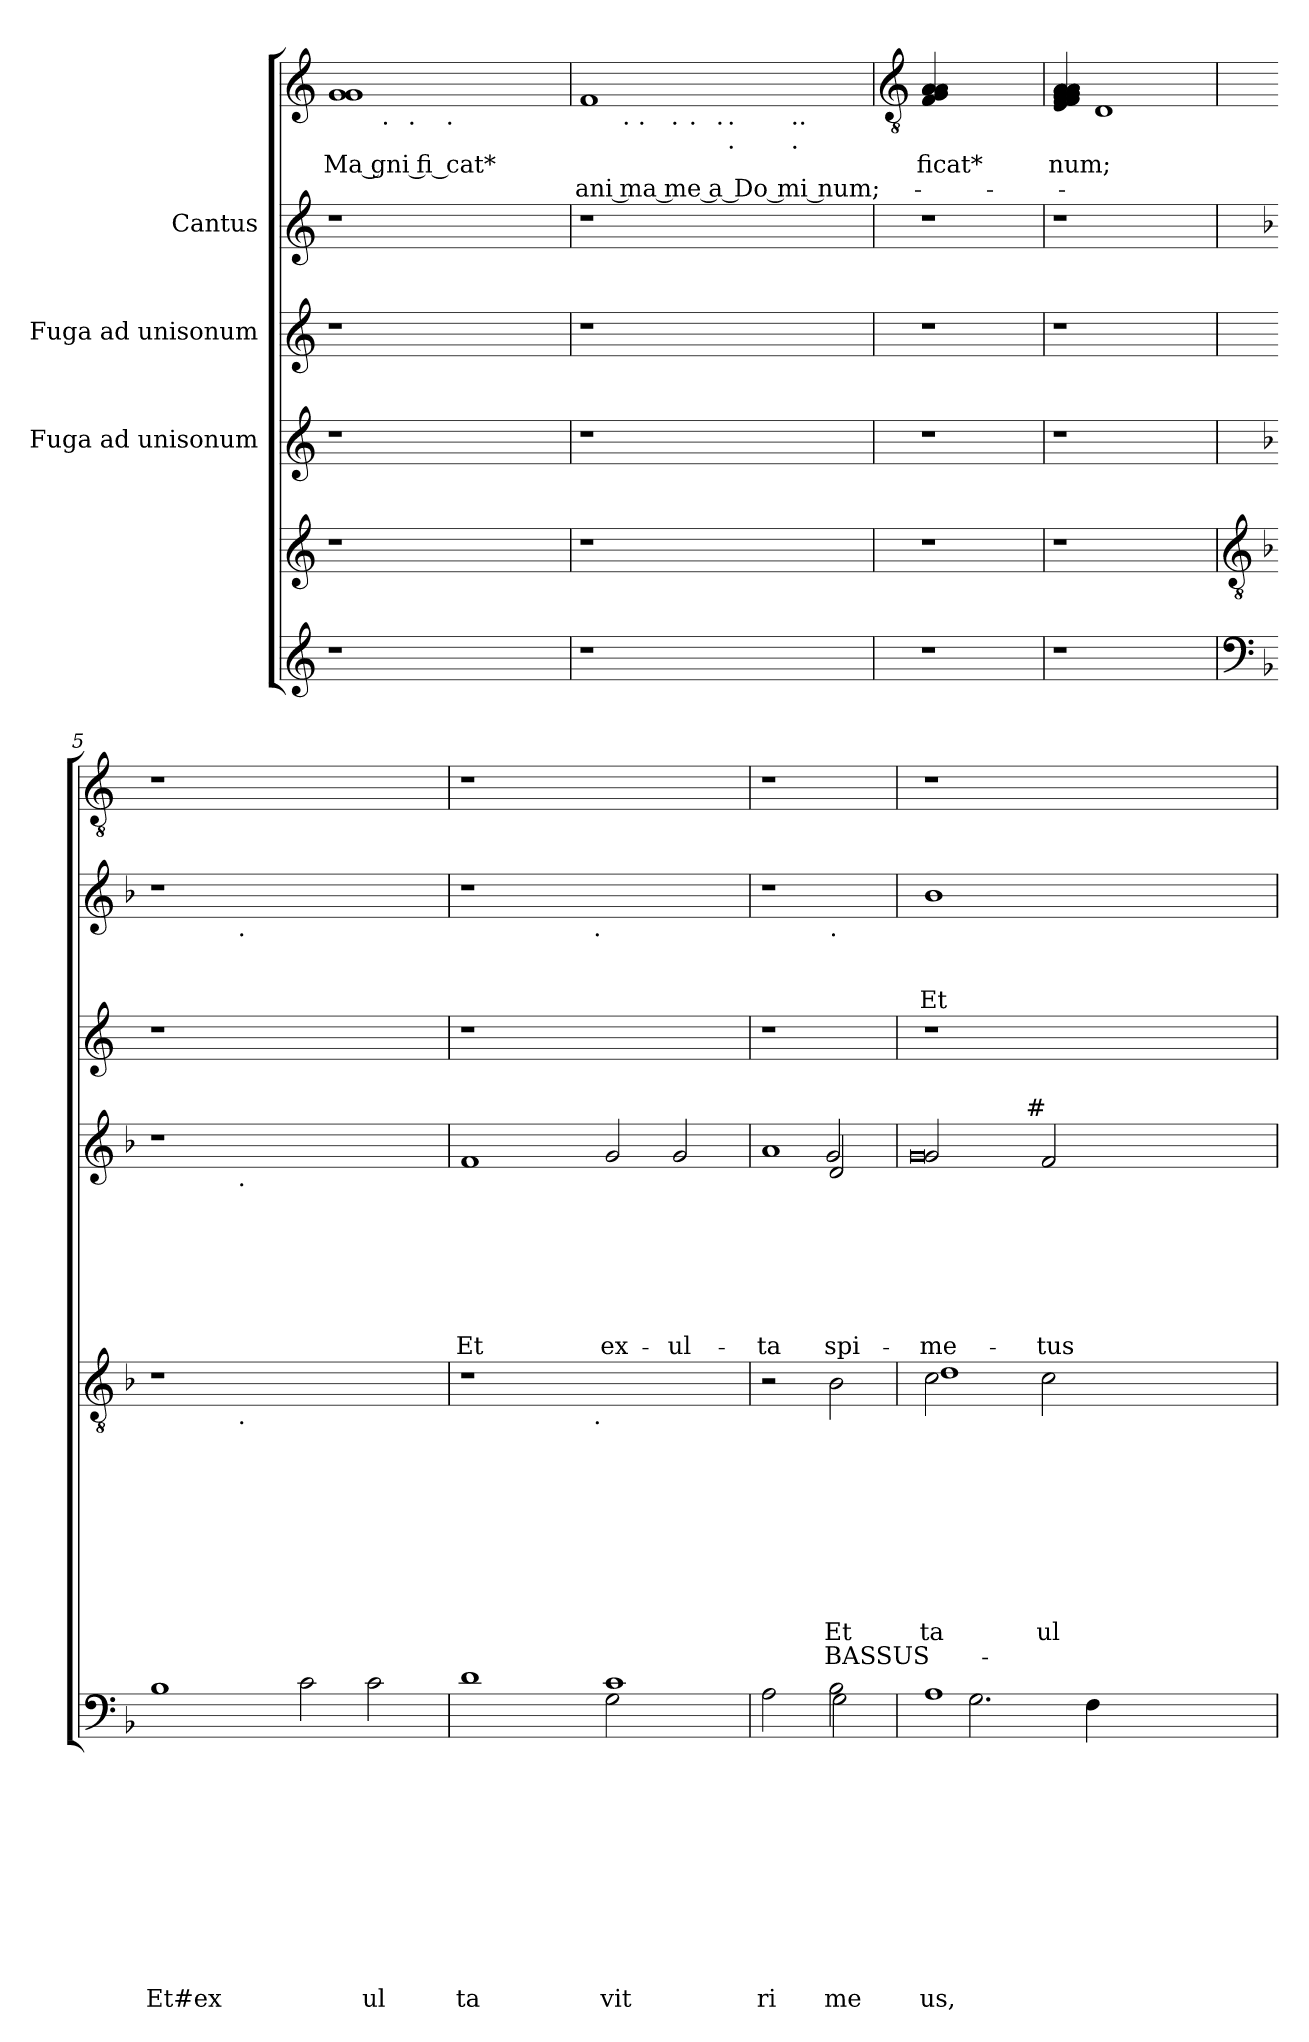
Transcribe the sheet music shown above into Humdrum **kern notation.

**kern	**text	**text	**text	**text	**text	**text	**text	**text	**text	**text	**text	**kern	**text	**text	**text	**text	**text	**text	**text	**text	**text	**text	**kern	**text	**text	**text	**text	**text	**text	**text	**kern	**kern	**text	**text	**text	**kern	**text	**text
*part6	*part6	*part6	*part6	*part6	*part6	*part6	*part6	*part6	*part6	*part6	*part6	*part5	*part5	*part5	*part5	*part5	*part5	*part5	*part5	*part5	*part5	*part5	*part4	*part4	*part4	*part4	*part4	*part4	*part4	*part4	*part3	*part2	*part2	*part2	*part2	*part1	*part1	*part1
*staff6	*staff6	*staff6	*staff6	*staff6	*staff6	*staff6	*staff6	*staff6	*staff6	*staff6	*staff6	*staff5	*staff5	*staff5	*staff5	*staff5	*staff5	*staff5	*staff5	*staff5	*staff5	*staff5	*staff4	*staff4	*staff4	*staff4	*staff4	*staff4	*staff4	*staff4	*staff3	*staff2	*staff2	*staff2	*staff2	*staff1	*staff1	*staff1
*	*	*	*	*	*	*	*	*	*	*	*	*	*	*	*	*	*	*	*	*	*	*	*I"Fuga ad unisonum	*	*	*	*	*	*	*	*I"Fuga ad unisonum	*I"Cantus	*	*	*	*	*	*
!!LO:PB:g=z
*clefG2	*	*	*	*	*	*	*	*	*	*	*	*clefG2	*	*	*	*	*	*	*	*	*	*	*clefG2	*	*	*	*	*	*	*	*clefG2	*clefG2	*	*	*	*clefG2	*	*
*k[]	*	*	*	*	*	*	*	*	*	*	*	*k[]	*	*	*	*	*	*	*	*	*	*	*k[]	*	*	*	*	*	*	*	*k[]	*k[]	*	*	*	*k[]	*	*
*C:	*	*	*	*	*	*	*	*	*	*	*	*C:	*	*	*	*	*	*	*	*	*	*	*C:	*	*	*	*	*	*	*	*C:	*C:	*	*	*	*C:	*	*
=1	=1	=1	=1	=1	=1	=1	=1	=1	=1	=1	=1	=1	=1	=1	=1	=1	=1	=1	=1	=1	=1	=1	=1	=1	=1	=1	=1	=1	=1	=1	=1	=1	=1	=1	=1	=1	=1	=1
!	!	!	!	!	!	!	!	!	!	!	!	!	!	!	!	!	!	!	!	!	!	!	!	!	!	!	!	!	!	!	!	!	!	!	!	!LO:N:n=1:head=open	!	!
!	!	!	!	!	!	!	!	!	!	!	!	!	!	!	!	!	!	!	!	!	!	!	!	!	!	!	!	!	!	!	!	!	!	!	!	!LO:N:n=2:head=open	!LO:LY:b:rj	!
*	*	*	*	*	*	*	*	*	*	*	*	*	*	*	*	*	*	*	*	*	*	*	*	*	*	*	*	*	*	*	*	*	*	*	*	*^	*	*
*	*	*	*	*	*	*	*	*	*	*	*	*	*	*	*	*	*	*	*	*	*	*	*	*	*	*	*	*	*	*	*	*	*	*	*	*	*^	*	*
*	*	*	*	*	*	*	*	*	*	*	*	*	*	*	*	*	*	*	*	*	*	*	*	*	*	*	*	*	*	*	*	*	*	*	*	*	*	*^	*	*
1r	.	.	.	.	.	.	.	.	.	.	.	1r	.	.	.	.	.	.	.	.	.	.	1r	.	.	.	.	.	.	.	1r	1r	.	.	.	1g 1g	8ryy	4ryy	4ryy	Ma gni fi cat*	.
.	.	.	.	.	.	.	.	.	.	.	.	.	.	.	.	.	.	.	.	.	.	.	.	.	.	.	.	.	.	.	.	.	.	.	.	.	16ryy	.	.	.	.
.	.	.	.	.	.	.	.	.	.	.	.	.	.	.	.	.	.	.	.	.	.	.	.	.	.	.	.	.	.	.	.	.	.	.	.	.	64ryy	.	.	.	.
!	!	!	!	!	!	!	!	!	!	!	!	!	!	!	!	!	!	!	!	!	!	!	!	!	!	!	!	!	!	!	!	!	!	!	!	!	!LO:TX:b:t=.	!	!	!	!
.	.	.	.	.	.	.	.	.	.	.	.	.	.	.	.	.	.	.	.	.	.	.	.	.	.	.	.	.	.	.	.	.	.	.	.	.	2ryy	.	.	.	.
.	.	.	.	.	.	.	.	.	.	.	.	.	.	.	.	.	.	.	.	.	.	.	.	.	.	.	.	.	.	.	.	.	.	.	.	.	.	32ryy	8ryy	.	.
!	!	!	!	!	!	!	!	!	!	!	!	!	!	!	!	!	!	!	!	!	!	!	!	!	!	!	!	!	!	!	!	!	!	!	!	!	!	!LO:TX:b:t=.	!	!	!
.	.	.	.	.	.	.	.	.	.	.	.	.	.	.	.	.	.	.	.	.	.	.	.	.	.	.	.	.	.	.	.	.	.	.	.	.	.	2ryy	.	.	.
.	.	.	.	.	.	.	.	.	.	.	.	.	.	.	.	.	.	.	.	.	.	.	.	.	.	.	.	.	.	.	.	.	.	.	.	.	.	.	32.ryy	.	.
!	!	!	!	!	!	!	!	!	!	!	!	!	!	!	!	!	!	!	!	!	!	!	!	!	!	!	!	!	!	!	!	!	!	!	!	!	!	!	!LO:TX:b:t=.	!	!
.	.	.	.	.	.	.	.	.	.	.	.	.	.	.	.	.	.	.	.	.	.	.	.	.	.	.	.	.	.	.	.	.	.	.	.	.	.	.	2ryy	.	.
.	.	.	.	.	.	.	.	.	.	.	.	.	.	.	.	.	.	.	.	.	.	.	.	.	.	.	.	.	.	.	.	.	.	.	.	.	4ryy	.	.	.	.
.	.	.	.	.	.	.	.	.	.	.	.	.	.	.	.	.	.	.	.	.	.	.	.	.	.	.	.	.	.	.	.	.	.	.	.	.	.	8..ryy	.	.	.
.	.	.	.	.	.	.	.	.	.	.	.	.	.	.	.	.	.	.	.	.	.	.	.	.	.	.	.	.	.	.	.	.	.	.	.	.	.	.	16ryy	.	.
.	.	.	.	.	.	.	.	.	.	.	.	.	.	.	.	.	.	.	.	.	.	.	.	.	.	.	.	.	.	.	.	.	.	.	.	.	32.ryy	.	.	.	.
.	.	.	.	.	.	.	.	.	.	.	.	.	.	.	.	.	.	.	.	.	.	.	.	.	.	.	.	.	.	.	.	.	.	.	.	.	.	.	64ryy	.	.
!!LO:LB:g=z
=2	=2	=2	=2	=2	=2	=2	=2	=2	=2	=2	=2	=2	=2	=2	=2	=2	=2	=2	=2	=2	=2	=2	=2	=2	=2	=2	=2	=2	=2	=2	=2	=2	=2	=2	=2	=2	=2	=2	=2	=2	=2
!	!	!	!	!	!	!	!	!	!	!	!	!	!	!	!	!	!	!	!	!	!	!	!	!	!	!	!	!	!	!	!	!	!	!	!	!LO:N:head=open	!	!	!	!LO:LY:b	!LO:LY:b
*	*	*	*	*	*	*	*	*	*	*	*	*	*	*	*	*	*	*	*	*	*	*	*	*	*	*	*	*	*	*	*	*	*	*	*	*^	*^	*^	*^	*	*
*	*	*	*	*	*	*	*	*	*	*	*	*	*	*	*	*	*	*	*	*	*	*	*	*	*	*	*	*	*	*	*	*	*	*	*	*	*	*	*	*^	*	*	*	*	*
1r	.	.	.	.	.	.	.	.	.	.	.	1r	.	.	.	.	.	.	.	.	.	.	1r	.	.	.	.	.	.	.	1r	1r	.	.	.	1f	8ryy	8ryy	4ryy	4.ryy	2ryy	2ryy	2ryy	2ryy	.	ani ma me a Do mi num;-
.	.	.	.	.	.	.	.	.	.	.	.	.	.	.	.	.	.	.	.	.	.	.	.	.	.	.	.	.	.	.	.	.	.	.	.	.	32.ryy	16ryy	.	.	.	.	.	.	.	.
!	!	!	!	!	!	!	!	!	!	!	!	!	!	!	!	!	!	!	!	!	!	!	!	!	!	!	!	!	!	!	!	!	!	!	!	!	!LO:TX:b:t=.	!	!	!	!	!	!	!	!	!
.	.	.	.	.	.	.	.	.	.	.	.	.	.	.	.	.	.	.	.	.	.	.	.	.	.	.	.	.	.	.	.	.	.	.	.	.	2ryy	.	.	.	.	.	.	.	.	.
.	.	.	.	.	.	.	.	.	.	.	.	.	.	.	.	.	.	.	.	.	.	.	.	.	.	.	.	.	.	.	.	.	.	.	.	.	.	64ryy	.	.	.	.	.	.	.	.
!	!	!	!	!	!	!	!	!	!	!	!	!	!	!	!	!	!	!	!	!	!	!	!	!	!	!	!	!	!	!	!	!	!	!	!	!	!	!LO:TX:b:t=.	!	!	!	!	!	!	!	!
.	.	.	.	.	.	.	.	.	.	.	.	.	.	.	.	.	.	.	.	.	.	.	.	.	.	.	.	.	.	.	.	.	.	.	.	.	.	2ryy	.	.	.	.	.	.	.	.
.	.	.	.	.	.	.	.	.	.	.	.	.	.	.	.	.	.	.	.	.	.	.	.	.	.	.	.	.	.	.	.	.	.	.	.	.	.	.	16ryy	.	.	.	.	.	.	.
!	!	!	!	!	!	!	!	!	!	!	!	!	!	!	!	!	!	!	!	!	!	!	!	!	!	!	!	!	!	!	!	!	!	!	!	!	!	!	!LO:TX:b:t=.	!	!	!	!	!	!	!
.	.	.	.	.	.	.	.	.	.	.	.	.	.	.	.	.	.	.	.	.	.	.	.	.	.	.	.	.	.	.	.	.	.	.	.	.	.	.	2ryy	.	.	.	.	.	.	.
!	!	!	!	!	!	!	!	!	!	!	!	!	!	!	!	!	!	!	!	!	!	!	!	!	!	!	!	!	!	!	!	!	!	!	!	!	!	!	!	!LO:TX:b:t=.	!	!	!	!	!	!
.	.	.	.	.	.	.	.	.	.	.	.	.	.	.	.	.	.	.	.	.	.	.	.	.	.	.	.	.	.	.	.	.	.	.	.	.	.	.	.	2ryy	.	.	.	.	.	.
!	!	!	!	!	!	!	!	!	!	!	!	!	!	!	!	!	!	!	!	!	!	!	!	!	!	!	!	!	!	!	!	!	!	!	!	!	!	!	!	!	!LO:TX:b:t=.	!	!	!	!	!
.	.	.	.	.	.	.	.	.	.	.	.	.	.	.	.	.	.	.	.	.	.	.	.	.	.	.	.	.	.	.	.	.	.	.	.	.	.	.	.	.	2ryy	32ryy	4ryy	4ryy	.	.
!	!	!	!	!	!	!	!	!	!	!	!	!	!	!	!	!	!	!	!	!	!	!	!	!	!	!	!	!	!	!	!	!	!	!	!	!	!	!	!	!	!	!LO:TX:b:t=.	!	!	!	!
!	!	!	!	!	!	!	!	!	!	!	!	!	!	!	!	!	!	!	!	!	!	!	!	!	!	!	!	!	!	!	!	!	!	!	!	!	!	!	!	!	!	!LO:TX:b:t=.	!	!	!	!
.	.	.	.	.	.	.	.	.	.	.	.	.	.	.	.	.	.	.	.	.	.	.	.	.	.	.	.	.	.	.	.	.	.	.	.	.	.	.	.	.	.	4...ryy	.	.	.	.
.	.	.	.	.	.	.	.	.	.	.	.	.	.	.	.	.	.	.	.	.	.	.	.	.	.	.	.	.	.	.	.	.	.	.	.	.	4ryy	.	.	.	.	.	.	.	.	.
.	.	.	.	.	.	.	.	.	.	.	.	.	.	.	.	.	.	.	.	.	.	.	.	.	.	.	.	.	.	.	.	.	.	.	.	.	.	4ryy	.	.	.	.	.	.	.	.
.	.	.	.	.	.	.	.	.	.	.	.	.	.	.	.	.	.	.	.	.	.	.	.	.	.	.	.	.	.	.	.	.	.	.	.	.	.	.	.	.	.	.	64ryy	32ryy	.	.
!	!	!	!	!	!	!	!	!	!	!	!	!	!	!	!	!	!	!	!	!	!	!	!	!	!	!	!	!	!	!	!	!	!	!	!	!	!	!	!	!	!	!	!LO:TX:b:t=.	!	!	!
!	!	!	!	!	!	!	!	!	!	!	!	!	!	!	!	!	!	!	!	!	!	!	!	!	!	!	!	!	!	!	!	!	!	!	!	!	!	!	!	!	!	!	!LO:TX:b:t=.	!	!	!
.	.	.	.	.	.	.	.	.	.	.	.	.	.	.	.	.	.	.	.	.	.	.	.	.	.	.	.	.	.	.	.	.	.	.	.	.	.	.	.	.	.	.	8...ryy	.	.	.
!	!	!	!	!	!	!	!	!	!	!	!	!	!	!	!	!	!	!	!	!	!	!	!	!	!	!	!	!	!	!	!	!	!	!	!	!	!	!	!	!	!	!	!	!LO:TX:b:t=.	!	!
.	.	.	.	.	.	.	.	.	.	.	.	.	.	.	.	.	.	.	.	.	.	.	.	.	.	.	.	.	.	.	.	.	.	.	.	.	.	.	.	.	.	.	.	8..ryy	.	.
.	.	.	.	.	.	.	.	.	.	.	.	.	.	.	.	.	.	.	.	.	.	.	.	.	.	.	.	.	.	.	.	.	.	.	.	.	.	.	8.ryy	.	.	.	.	.	.	.
.	.	.	.	.	.	.	.	.	.	.	.	.	.	.	.	.	.	.	.	.	.	.	.	.	.	.	.	.	.	.	.	.	.	.	.	.	.	.	.	8ryy	.	.	.	.	.	.
.	.	.	.	.	.	.	.	.	.	.	.	.	.	.	.	.	.	.	.	.	.	.	.	.	.	.	.	.	.	.	.	.	.	.	.	.	16ryy	.	.	.	.	.	.	.	.	.
.	.	.	.	.	.	.	.	.	.	.	.	.	.	.	.	.	.	.	.	.	.	.	.	.	.	.	.	.	.	.	.	.	.	.	.	.	.	32.ryy	.	.	.	.	.	.	.	.
.	.	.	.	.	.	.	.	.	.	.	.	.	.	.	.	.	.	.	.	.	.	.	.	.	.	.	.	.	.	.	.	.	.	.	.	.	64ryy	.	.	.	.	.	.	.	.	.
*	*	*	*	*	*	*	*	*	*	*	*	*	*	*	*	*	*	*	*	*	*	*	*	*	*	*	*	*	*	*	*	*	*	*	*	*v	*v	*v	*v	*v	*v	*v	*v	*v	*	*
!!LO:LB:g=z
=3	=3	=3	=3	=3	=3	=3	=3	=3	=3	=3	=3	=3	=3	=3	=3	=3	=3	=3	=3	=3	=3	=3	=3	=3	=3	=3	=3	=3	=3	=3	=3	=3	=3	=3	=3	=3	=3	=3
*	*	*	*	*	*	*	*	*	*	*	*	*	*	*	*	*	*	*	*	*	*	*	*	*	*	*	*	*	*	*	*	*	*	*	*	*clefGv2	*	*
*	*	*	*	*	*	*	*	*	*	*	*	*	*	*	*	*	*	*	*	*	*	*	*	*	*	*	*	*	*	*	*	*	*	*	*	*^	*	*
*	*	*	*	*	*	*	*	*	*	*	*	*	*	*	*	*	*	*	*	*	*	*	*	*	*	*	*	*	*	*	*	*	*	*	*	*	*^	*	*
*	*	*	*	*	*	*	*	*	*	*	*	*	*	*	*	*	*	*	*	*	*	*	*	*	*	*	*	*	*	*	*	*	*	*	*	*	*	*^	*	*
*	*	*	*	*	*	*	*	*	*	*	*	*	*	*	*	*	*	*	*	*	*	*	*	*	*	*	*	*	*	*	*	*	*	*	*	*	*	*	*^	*	*
*	*	*	*	*	*	*	*	*	*	*	*	*	*	*	*	*	*	*	*	*	*	*	*	*	*	*	*	*	*	*	*	*	*	*	*	*	*	*	*	*^	*	*
*	*	*	*	*	*	*	*	*	*	*	*	*	*	*	*	*	*	*	*	*	*	*	*	*	*	*	*	*	*	*	*	*	*	*	*	*	*	*	*	*	*^	*	*
*	*	*	*	*	*	*	*	*	*	*	*	*	*	*	*	*	*	*	*	*	*	*	*	*	*	*	*	*	*	*	*	*	*	*	*	*	*	*	*	*	*	*^	*	*
*	*	*	*	*	*	*	*	*	*	*	*	*	*	*	*	*	*	*	*	*	*	*	*	*	*	*	*	*	*	*	*	*	*	*	*	*	*	*	*	*	*	*	*^	*	*
!	!	!	!	!	!	!	!	!	!	!	!	!	!	!	!	!	!	!	!	!	!	!	!	!	!	!	!	!	!	!	!	!	!	!	!	!	!	!	!	!	!	!	!	!	!LO:LY:b	!
*	*	*	*	*	*	*	*	*	*	*	*	*	*	*	*	*	*	*	*	*	*	*	*	*	*	*	*	*	*	*	*	*	*	*	*	*v	*v	*v	*v	*v	*v	*v	*v	*v	*	*
1r	.	.	.	.	.	.	.	.	.	.	.	1r	.	.	.	.	.	.	.	.	.	.	1r	.	.	.	.	.	.	.	1r	1r	.	.	.	4F/ 4G/ 4A/ 4A/ 4A/	-ficat*	.
.	.	.	.	.	.	.	.	.	.	.	.	.	.	.	.	.	.	.	.	.	.	.	.	.	.	.	.	.	.	.	.	.	.	.	.	2.ryy	.	.
=4	=4	=4	=4	=4	=4	=4	=4	=4	=4	=4	=4	=4	=4	=4	=4	=4	=4	=4	=4	=4	=4	=4	=4	=4	=4	=4	=4	=4	=4	=4	=4	=4	=4	=4	=4	=4	=4	=4
!	!	!	!	!	!	!	!	!	!	!	!	!	!	!	!	!	!	!	!	!	!	!	!	!	!	!	!	!	!	!	!	!	!	!	!	!	!LO:LY:b	!
1r	.	.	.	.	.	.	.	.	.	.	.	1r	.	.	.	.	.	.	.	.	.	.	1r	.	.	.	.	.	.	.	1r	1r	.	.	.	4E/ 4F/ 4F/ 4G/ 4G/ 4G/ 4G/ 4A/ 4A/ 4A/ 4A/	-num;	.
.	.	.	.	.	.	.	.	.	.	.	.	.	.	.	.	.	.	.	.	.	.	.	.	.	.	.	.	.	.	.	.	.	.	.	.	1D	.	.
4ryy	.	.	.	.	.	.	.	.	.	.	.	4ryy	.	.	.	.	.	.	.	.	.	.	4ryy	.	.	.	.	.	.	.	4ryy	4ryy	.	.	.	.	.	.
!!LO:LB:g=z
=5	=5	=5	=5	=5	=5	=5	=5	=5	=5	=5	=5	=5	=5	=5	=5	=5	=5	=5	=5	=5	=5	=5	=5	=5	=5	=5	=5	=5	=5	=5	=5	=5	=5	=5	=5	=5	=5	=5
*clefF4	*	*	*	*	*	*	*	*	*	*	*	*clefGv2	*	*	*	*	*	*	*	*	*	*	*	*	*	*	*	*	*	*	*	*	*	*	*	*	*	*
*k[b-]	*	*	*	*	*	*	*	*	*	*	*	*k[b-]	*	*	*	*	*	*	*	*	*	*	*k[b-]	*	*	*	*	*	*	*	*	*k[b-]	*	*	*	*	*	*
*F:	*	*	*	*	*	*	*	*	*	*	*	*F:	*	*	*	*	*	*	*	*	*	*	*F:	*	*	*	*	*	*	*	*	*F:	*	*	*	*	*	*
!	!	!	!	!	!	!	!	!	!	!	!	!	!	!	!	!	!	!	!	!	!	!	!	!	!	!	!	!	!	!	!	!LO:TX:a:t=Cantus	!	!	!	!	!	!
!	!	!	!	!	!	!	!	!	!	!	!	!	!	!	!	!	!	!	!	!	!	!	!LO:TX:a:t=Contratenor	!	!	!	!	!	!	!	!	!	!	!	!	!	!	!
!	!	!	!	!	!	!	!	!	!	!	!	!LO:TX:a:t=Ten OR	!	!	!	!	!	!	!	!	!	!	!	!	!	!	!	!	!	!	!	!	!	!	!	!	!	!
!	!	!	!	!	!	!	!	!	!	!	!LO:LY:b	!	!	!	!	!	!	!	!	!	!	!	!	!	!	!	!	!	!	!	!	!	!	!	!	!	!	!
*	*	*	*	*	*	*	*	*	*	*	*	*^	*	*	*	*	*	*	*	*	*	*	*^	*	*	*	*	*	*	*	*	*^	*	*	*	*	*	*
1B-	.	.	.	.	.	.	.	.	.	.	Et#ex	1r	2ryy	.	.	.	.	.	.	.	.	.	.	1r	2ryy	.	.	.	.	.	.	.	1r	1r	2ryy	.	.	.	1r	.	.
.	.	.	.	.	.	.	.	.	.	.	.	.	16ryy	.	.	.	.	.	.	.	.	.	.	.	16ryy	.	.	.	.	.	.	.	.	.	16ryy	.	.	.	.	.	.
!	!	!	!	!	!	!	!	!	!	!	!	!	!	!	!	!	!	!	!	!	!	!	!	!	!	!	!	!	!	!	!	!	!	!	!LO:TX:b:t=.	!	!	!	!	!	!
!	!	!	!	!	!	!	!	!	!	!	!	!	!	!	!	!	!	!	!	!	!	!	!	!	!LO:TX:b:t=.	!	!	!	!	!	!	!	!	!	!	!	!	!	!	!	!
!	!	!	!	!	!	!	!	!	!	!	!	!	!LO:TX:b:t=.	!	!	!	!	!	!	!	!	!	!	!	!	!	!	!	!	!	!	!	!	!	!	!	!	!	!	!	!
.	.	.	.	.	.	.	.	.	.	.	.	.	1ryy	.	.	.	.	.	.	.	.	.	.	.	1ryy	.	.	.	.	.	.	.	.	.	1ryy	.	.	.	.	.	.
2c\	.	.	.	.	.	.	.	.	.	.	.	1ryy	.	.	.	.	.	.	.	.	.	.	.	1ryy	.	.	.	.	.	.	.	.	1ryy	1ryy	.	.	.	.	1ryy	.	.
!	!	!	!	!	!	!	!	!	!	!	!LO:LY:b	!	!	!	!	!	!	!	!	!	!	!	!	!	!	!	!	!	!	!	!	!	!	!	!	!	!	!	!	!	!
2c\	.	.	.	.	.	.	.	.	.	.	ul	.	.	.	.	.	.	.	.	.	.	.	.	.	.	.	.	.	.	.	.	.	.	.	.	.	.	.	.	.	.
.	.	.	.	.	.	.	.	.	.	.	.	.	4..ryy	.	.	.	.	.	.	.	.	.	.	.	4..ryy	.	.	.	.	.	.	.	.	.	4..ryy	.	.	.	.	.	.
=6	=6	=6	=6	=6	=6	=6	=6	=6	=6	=6	=6	=6	=6	=6	=6	=6	=6	=6	=6	=6	=6	=6	=6	=6	=6	=6	=6	=6	=6	=6	=6	=6	=6	=6	=6	=6	=6	=6	=6	=6	=6
!	!	!	!	!	!	!	!	!	!	!	!LO:LY:b	!	!	!	!	!	!	!	!	!	!	!	!	!	!	!	!	!	!	!	!	!LO:LY:b	!	!	!	!	!	!	!	!	!
*^	*	*	*	*	*	*	*	*	*	*	*	*	*	*	*	*	*	*	*	*	*	*	*	*v	*v	*	*	*	*	*	*	*	*	*	*	*	*	*	*	*	*
1d	1ryy	.	.	.	.	.	.	.	.	.	.	ta	1r	2ryy	.	.	.	.	.	.	.	.	.	.	1f	.	.	.	.	.	.	Et	1r	1r	2ryy	.	.	.	1r	.	.
.	.	.	.	.	.	.	.	.	.	.	.	.	.	4...ryy	.	.	.	.	.	.	.	.	.	.	.	.	.	.	.	.	.	.	.	.	4...ryy	.	.	.	.	.	.
!	!	!	!	!	!	!	!	!	!	!	!	!	!	!	!	!	!	!	!	!	!	!	!	!	!	!	!	!	!	!	!	!	!	!	!LO:TX:b:t=.	!	!	!	!	!	!
!	!	!	!	!	!	!	!	!	!	!	!	!	!	!LO:TX:b:t=.	!	!	!	!	!	!	!	!	!	!	!	!	!	!	!	!	!	!	!	!	!	!	!	!	!	!	!
.	.	.	.	.	.	.	.	.	.	.	.	.	.	1ryy	.	.	.	.	.	.	.	.	.	.	.	.	.	.	.	.	.	.	.	.	1ryy	.	.	.	.	.	.
!	!	!	!	!	!	!	!	!	!	!	!	!LO:LY:b	!	!	!	!	!	!	!	!	!	!	!	!	!	!	!	!	!	!	!	!	!	!	!	!	!	!	!	!	!
!	!	!	!	!	!	!	!	!	!	!	!	!LO:LY:b	!	!	!	!	!	!	!	!	!	!	!	!	!	!	!	!	!	!	!	!LO:LY:b	!	!	!	!	!	!	!	!	!
1c	2G\	.	.	.	.	.	.	.	.	.	.	vit	1ryy	.	.	.	.	.	.	.	.	.	.	.	2g/	.	.	.	.	.	.	ex-	1ryy	1ryy	.	.	.	.	1ryy	.	.
!	!	!	!	!	!	!	!	!	!	!	!	!	!	!	!	!	!	!	!	!	!	!	!	!	!	!	!	!	!	!	!	!LO:LY:b	!	!	!	!	!	!	!	!	!
.	2ryy	.	.	.	.	.	.	.	.	.	.	.	.	.	.	.	.	.	.	.	.	.	.	.	2g/	.	.	.	.	.	.	-ul-	.	.	.	.	.	.	.	.	.
.	.	.	.	.	.	.	.	.	.	.	.	.	.	32ryy	.	.	.	.	.	.	.	.	.	.	.	.	.	.	.	.	.	.	.	.	32ryy	.	.	.	.	.	.
=7	=7	=7	=7	=7	=7	=7	=7	=7	=7	=7	=7	=7	=7	=7	=7	=7	=7	=7	=7	=7	=7	=7	=7	=7	=7	=7	=7	=7	=7	=7	=7	=7	=7	=7	=7	=7	=7	=7	=7	=7	=7
!	!	!	!	!	!	!	!	!	!	!	!	!LO:LY:b	!	!	!	!	!	!	!	!	!	!	!	!	!	!	!	!	!	!	!	!LO:LY:b	!	!	!	!	!	!	!	!	!
*	*	*	*	*	*	*	*	*	*	*	*	*	*	*	*	*	*	*	*	*	*	*	*	*	*^	*	*	*	*	*	*	*	*	*	*	*	*	*	*	*	*
*	*	*	*	*	*	*	*	*	*	*	*	*	*v	*v	*	*	*	*	*	*	*	*	*	*	*	*^	*	*	*	*	*	*	*	*	*	*	*	*	*	*	*	*
2A\	2ryy	.	.	.	.	.	.	.	.	.	.	ri	2r	.	.	.	.	.	.	.	.	.	.	1a	2ryy	2ryy	.	.	.	.	.	.	-ta-	1r	1r	2ryy	.	.	.	1r	.	.
!	!	!	!	!	!	!	!	!	!	!	!	!	!	!	!	!	!	!	!	!	!	!	!	!	!	!	!	!	!	!	!	!	!	!	!	!LO:TX:b:t=.	!	!	!	!	!	!
!	!	!	!	!	!	!	!	!	!	!	!	!LO:LY:b	!	!	!	!	!	!	!	!	!	!	!	!	!	!	!	!	!	!	!	!	!	!	!	!	!	!	!	!	!	!
!	!	!	!	!	!	!	!	!	!	!	!	!LO:LY:b	!	!	!	!	!	!	!	!	!	!LO:LY:b	!LO:LY:b	!	!	!	!	!	!	!	!	!	!LO:LY:b	!	!	!	!	!	!	!	!	!
!	!	!	!	!	!	!	!	!	!	!	!	!	!	!	!	!	!	!	!	!	!	!	!	!	!	!	!	!	!	!	!	!	!LO:LY:b	!	!	!	!	!	!	!	!	!
2B-\	2G\	.	.	.	.	.	.	.	.	.	.	me	2B-\	.	.	.	.	.	.	.	.	Et	BASSUS-	.	2d/	2g/	.	.	.	.	.	.	spi-	.	.	2ryy	.	.	.	.	.	.
=8	=8	=8	=8	=8	=8	=8	=8	=8	=8	=8	=8	=8	=8	=8	=8	=8	=8	=8	=8	=8	=8	=8	=8	=8	=8	=8	=8	=8	=8	=8	=8	=8	=8	=8	=8	=8	=8	=8	=8	=8	=8	=8
!	!	!	!	!	!	!	!	!	!	!	!	!LO:LY:b	!	!	!	!	!	!	!	!	!	!LO:LY:b	!	!	!	!	!	!	!	!	!	!	!	!	!	!	!	!	!	!	!	!
*	*^	*	*	*	*	*	*	*	*	*	*	*	*^	*	*	*	*	*	*	*	*	*	*	*	*	*	*	*	*	*	*	*	*	*	*	*	*	*	*	*	*	*
!	!	!	!	!	!	!	!	!	!	!	!	!	!	!	!	!	!	!	!	!	!	!	!	!LO:LY:b	!	!	!	!	!	!	!	!	!	!	!LO:LY:b	!	!	!	!	!	!	!	!	!
!	!	!	!	!	!	!	!	!	!	!	!	!	!	!	!	!	!	!	!	!	!	!	!	!	!	!	!	!	!	!	!	!	!	!	!LO:LY:b	!	!	!	!	!	!LO:LY:b	!	!	!
*	*	*	*	*	*	*	*	*	*	*	*	*	*	*	*	*	*	*	*	*	*	*	*	*	*	*	*	*	*	*	*	*	*	*	*	*	*v	*v	*	*	*	*	*	*
1A	4ryy	2.ryy	.	.	.	.	.	.	.	.	.	.	us,	2c\	1d	.	.	.	.	.	.	.	.	ta	.	4ryy	2g/	0g	.	.	.	.	.	.	me-	1r	1b-	.	.	Et	1r	.	.
.	2.G\	.	.	.	.	.	.	.	.	.	.	.	.	.	.	.	.	.	.	.	.	.	.	.	.	8ryy	.	.	.	.	.	.	.	.	.	.	.	.	.	.	.	.	.
.	.	.	.	.	.	.	.	.	.	.	.	.	.	.	.	.	.	.	.	.	.	.	.	.	.	16ryy	.	.	.	.	.	.	.	.	.	.	.	.	.	.	.	.	.
.	.	.	.	.	.	.	.	.	.	.	.	.	.	.	.	.	.	.	.	.	.	.	.	.	.	64ryy	.	.	.	.	.	.	.	.	.	.	.	.	.	.	.	.	.
!	!	!	!	!	!	!	!	!	!	!	!	!	!	!	!	!	!	!	!	!	!	!	!	!	!	!LO:TX:a:t=#	!	!	!	!	!	!	!	!	!	!	!	!	!	!	!	!	!
.	.	.	.	.	.	.	.	.	.	.	.	.	.	.	.	.	.	.	.	.	.	.	.	.	.	1ryy	.	.	.	.	.	.	.	.	.	.	.	.	.	.	.	.	.
!	!	!	!	!	!	!	!	!	!	!	!	!	!	!	!	!	!	!	!	!	!	!	!	!LO:LY:b	!	!	!	!	!	!	!	!	!	!	!LO:LY:b	!	!	!	!	!	!	!	!
.	.	.	.	.	.	.	.	.	.	.	.	.	.	2c\	.	.	.	.	.	.	.	.	.	ul	.	.	2f/	.	.	.	.	.	.	.	-tus	.	.	.	.	.	.	.	.
.	.	4F\	.	.	.	.	.	.	.	.	.	.	.	.	.	.	.	.	.	.	.	.	.	.	.	.	.	.	.	.	.	.	.	.	.	.	.	.	.	.	.	.	.
1ryy	1ryy	1ryy	.	.	.	.	.	.	.	.	.	.	.	1ryy	1ryy	.	.	.	.	.	.	.	.	.	.	.	1ryy	.	.	.	.	.	.	.	.	1ryy	1ryy	.	.	.	1ryy	.	.
.	.	.	.	.	.	.	.	.	.	.	.	.	.	.	.	.	.	.	.	.	.	.	.	.	.	2ryy	.	.	.	.	.	.	.	.	.	.	.	.	.	.	.	.	.
.	.	.	.	.	.	.	.	.	.	.	.	.	.	.	.	.	.	.	.	.	.	.	.	.	.	32.ryy	.	.	.	.	.	.	.	.	.	.	.	.	.	.	.	.	.
*v	*v	*v	*	*	*	*	*	*	*	*	*	*	*	*	*	*	*	*	*	*	*	*	*	*	*	*v	*v	*v	*	*	*	*	*	*	*	*	*	*	*	*	*	*	*
*	*	*	*	*	*	*	*	*	*	*	*	*v	*v	*	*	*	*	*	*	*	*	*	*	*	*	*	*	*	*	*	*	*	*	*	*	*	*	*	*
=	=	=	=	=	=	=	=	=	=	=	=	=	=	=	=	=	=	=	=	=	=	=	=	=	=	=	=	=	=	=	=	=	=	=	=	=	=	=
*-	*-	*-	*-	*-	*-	*-	*-	*-	*-	*-	*-	*-	*-	*-	*-	*-	*-	*-	*-	*-	*-	*-	*-	*-	*-	*-	*-	*-	*-	*-	*-	*-	*-	*-	*-	*-	*-	*-
